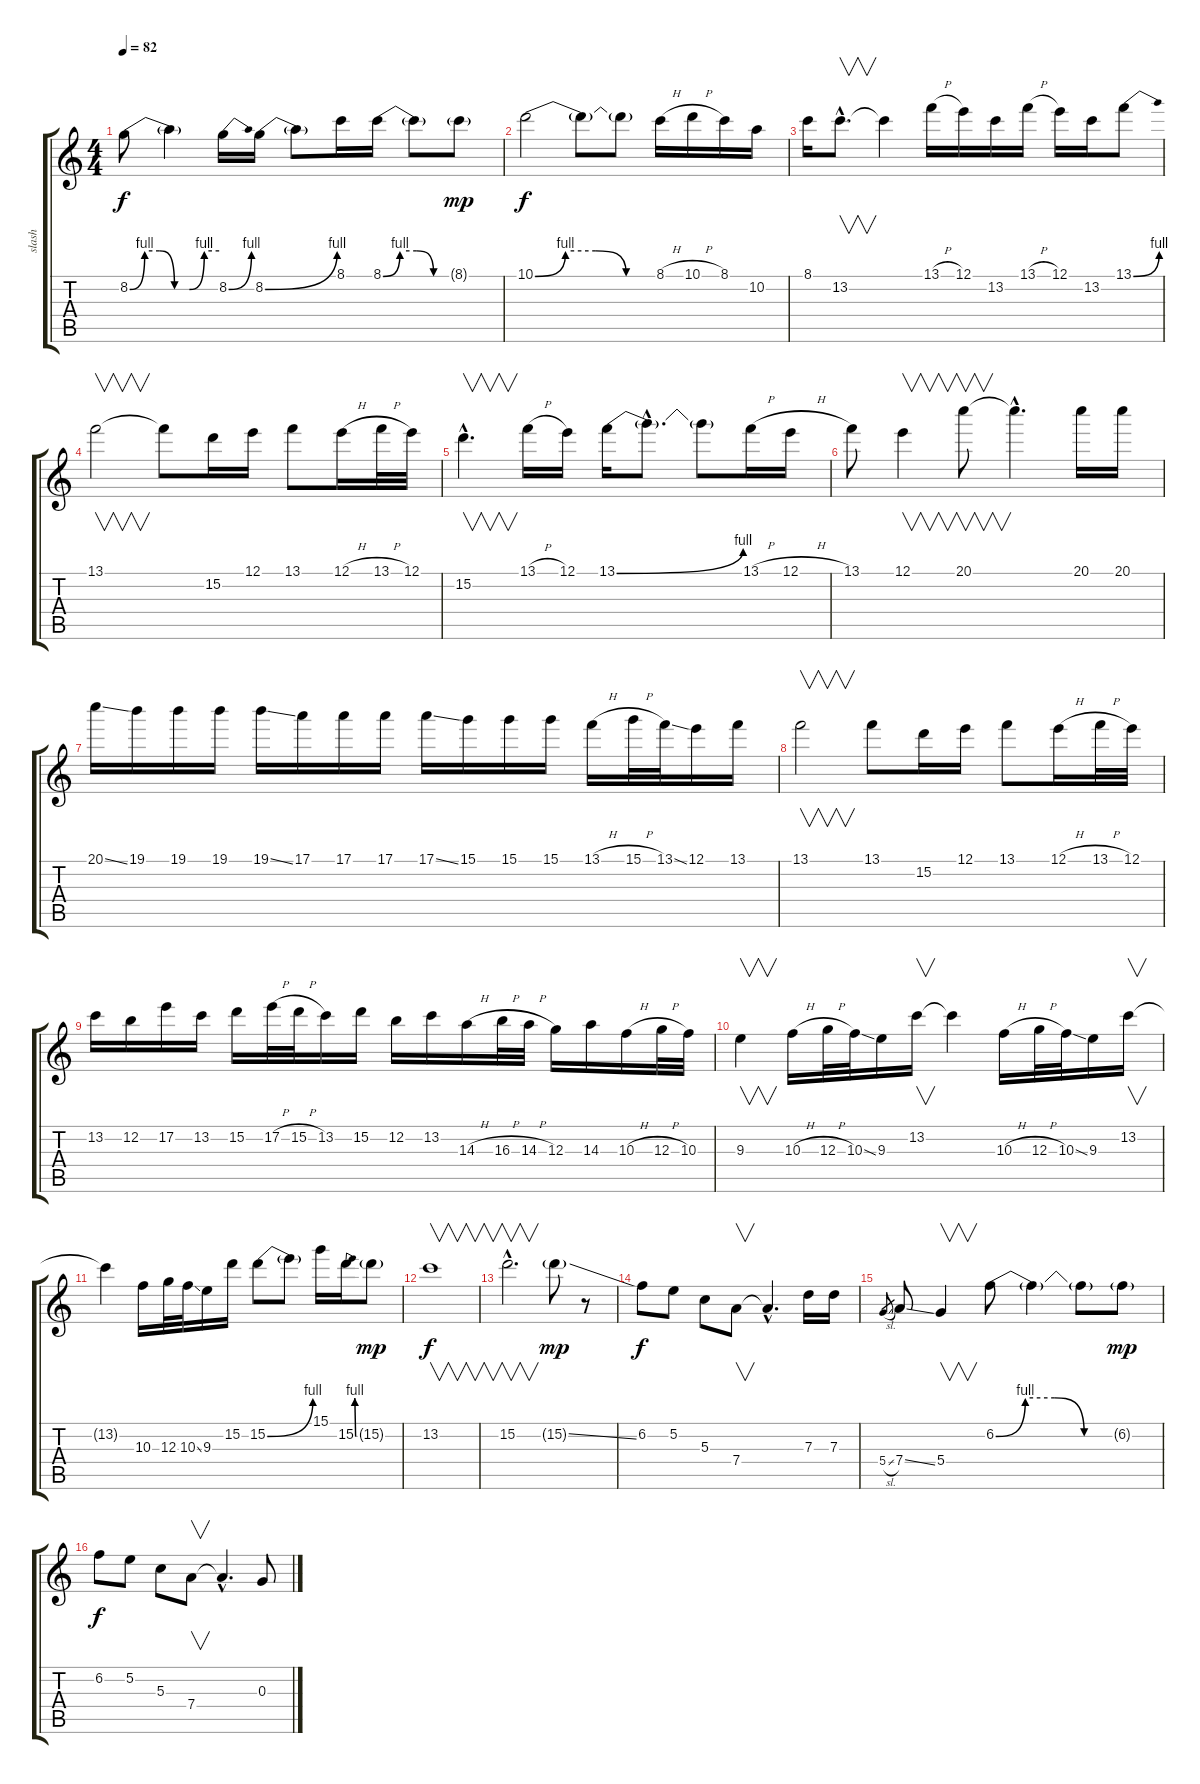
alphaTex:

\track ("slash" "slash") {instrument distortionguitar}
\staff {score tabs}
\tuning (E4 B3 G3 D3 A2 E2) {hide}
\ts (4 4)
\tempo 82
\clef g2
\ks c
8.2{be (custom 0 0 10 4 20 4 30 0 40 0 50 4 60 4)}.8{dy f} 8.2{t}.4 8.2{be (bend 0 0 60 4)}.16 8.2{be (bend 0 0 60 4)}.16 8.2{t}.8 8.1.16 8.1{be (custom 0 0 15 4 30 4 45 0 60 0)}.16 8.1{t}.8 8.1{g}.8{dy mp} |
10.1{be (custom 0 0 15 4 30 4 45 0 60 0)}.2{dy f} 10.1{t}.8 10.1{t}.8 8.1{h}.16 10.1{h}.16 8.1.16 10.2.16 |
8.1.16 13.2{hac}.8{v d} 13.2{t}.4 13.1{h}.16 12.1.16 13.2.16 13.1{h}.16 12.1.16 13.2.16 13.1{be (bend 0 0 60 4)}.8 |
13.1.2{v} 13.1{t}.8 15.2.16 12.1.16 13.1.8 12.1{h}.16 13.1{h}.32 12.1.32 |
15.2{hac}.4{v d} 13.1{h}.16 12.1.16 13.1{be (bend 0 0 60 4)}.16 13.1{hac t}.8{d} 13.1{t}.8 13.1{h}.16 12.1{h}.16 |
13.1.8 12.1.4{v} 20.1.8{v} 20.1{hac t}.4{d} 20.1.16 20.1.16 |
20.1{ss}.16 19.1.16 19.1.16 19.1.16 19.1{ss}.16 17.1.16 17.1.16 17.1.16 17.1{ss}.16 15.1.16 15.1.16 15.1.16 13.1{h}.16 15.1{h}.32 13.1{ss}.32 12.1.16 13.1.16 |
13.1.2{v} 13.1.8 15.2.16 12.1.16 13.1.8 12.1{h}.16 13.1{h}.32 12.1.32 |
13.2.16 12.2.16 17.2.16 13.2.16 15.2.16 17.2{h}.32 15.2{h}.32 13.2.16 15.2.16 12.2.16 13.2.16 14.3{h}.16 16.3{h}.32 14.3{h}.32 12.3.16 14.3.16 10.3{h}.16 12.3{h}.32 10.3.32 |
9.3.4{v} 10.3{h}.16 12.3{h}.32 10.3{ss}.32 9.3.16 13.2.16{v} 13.2{t}.4 10.3{h}.16 12.3{h}.32 10.3{ss}.32 9.3.16 13.2.16{v} |
13.2{t}.4 10.3.16 12.3.32 10.3{ss}.32 9.3.16 15.2.16 15.2{be (bend 0 0 60 4)}.8 15.2{t}.8 15.1.16 15.2{be (bend 0 0 60 4)}.16 15.2{g}.8{dy mp} |
13.2.1{v dy f} |
15.2{hac}.2{v d} 15.2{ss g}.8{dy mp} r.8 |
6.2.8{dy f} 5.2.8 5.3.8 7.4.8{v} 7.4{hac t}.4{d} 7.3.16 7.3.16 |
5.4{sl}.8{gr} 7.4{ss}.8 5.4.4{v} 6.2{be (custom 0 0 15 4 30 4 45 0 60 0)}.8 6.2{t}.4 6.2{t}.8 6.2{g}.8{dy mp} |
6.2.8{dy f} 5.2.8 5.3.8 7.4.8{v} 7.4{hac t}.4{d} 0.3.8
